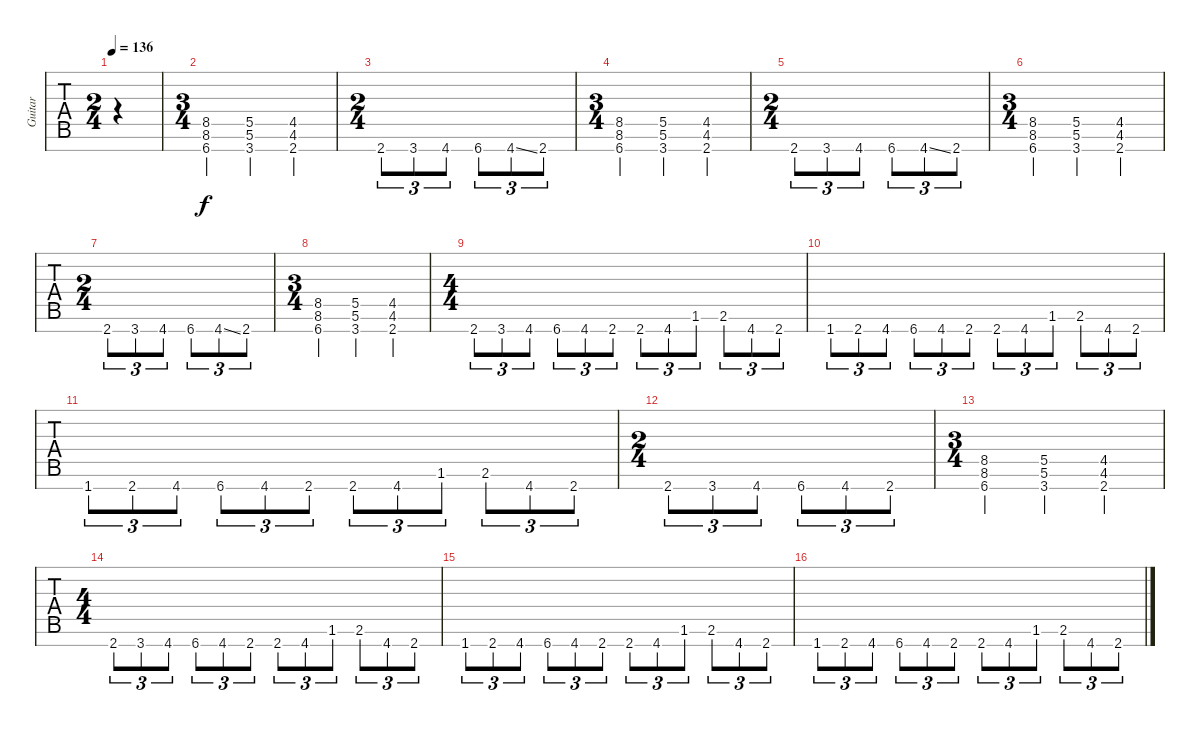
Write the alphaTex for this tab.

\track ("Guitar" "Guitar") {instrument overdrivenguitar}
\staff {tabs}
\tuning (Eb4 Bb3 Gb3 Db3 Ab2 Eb2 Bb1) {hide}
\ts (2 4)
\tempo 136
\clef f4
\ks c
|
\ts (3 4)
(8.5 8.6 6.7).4 (5.5 5.6 3.7).4 (4.5 4.6 2.7).4 |
\ts (2 4)
2.7.8{tu (3 2)} 3.7.8{tu (3 2)} 4.7.8{tu (3 2)} 6.7.8{tu (3 2)} 4.7{ss}.8{tu (3 2)} 2.7.8{tu (3 2)} |
\ts (3 4)
(8.5 8.6 6.7).4 (5.5 5.6 3.7).4 (4.5 4.6 2.7).4 |
\ts (2 4)
2.7.8{tu (3 2)} 3.7.8{tu (3 2)} 4.7.8{tu (3 2)} 6.7.8{tu (3 2)} 4.7{ss}.8{tu (3 2)} 2.7.8{tu (3 2)} |
\ts (3 4)
(8.5 8.6 6.7).4 (5.5 5.6 3.7).4 (4.5 4.6 2.7).4 |
\ts (2 4)
2.7.8{tu (3 2)} 3.7.8{tu (3 2)} 4.7.8{tu (3 2)} 6.7.8{tu (3 2)} 4.7{ss}.8{tu (3 2)} 2.7.8{tu (3 2)} |
\ts (3 4)
(8.5 8.6 6.7).4 (5.5 5.6 3.7).4 (4.5 4.6 2.7).4 |
\ts (4 4)
2.7.8{tu (3 2)} 3.7.8{tu (3 2)} 4.7.8{tu (3 2)} 6.7.8{tu (3 2)} 4.7.8{tu (3 2)} 2.7.8{tu (3 2)} 2.7.8{tu (3 2)} 4.7.8{tu (3 2)} 1.6.8{tu (3 2)} 2.6.8{tu (3 2)} 4.7.8{tu (3 2)} 2.7.8{tu (3 2)} |
1.7.8{tu (3 2)} 2.7.8{tu (3 2)} 4.7.8{tu (3 2)} 6.7.8{tu (3 2)} 4.7.8{tu (3 2)} 2.7.8{tu (3 2)} 2.7.8{tu (3 2)} 4.7.8{tu (3 2)} 1.6.8{tu (3 2)} 2.6.8{tu (3 2)} 4.7.8{tu (3 2)} 2.7.8{tu (3 2)} |
1.7.8{tu (3 2)} 2.7.8{tu (3 2)} 4.7.8{tu (3 2)} 6.7.8{tu (3 2)} 4.7.8{tu (3 2)} 2.7.8{tu (3 2)} 2.7.8{tu (3 2)} 4.7.8{tu (3 2)} 1.6.8{tu (3 2)} 2.6.8{tu (3 2)} 4.7.8{tu (3 2)} 2.7.8{tu (3 2)} |
\ts (2 4)
2.7.8{tu (3 2)} 3.7.8{tu (3 2)} 4.7.8{tu (3 2)} 6.7.8{tu (3 2)} 4.7.8{tu (3 2)} 2.7.8{tu (3 2)} |
\ts (3 4)
(8.5 8.6 6.7).4 (5.5 5.6 3.7).4 (4.5 4.6 2.7).4 |
\ts (4 4)
2.7.8{tu (3 2)} 3.7.8{tu (3 2)} 4.7.8{tu (3 2)} 6.7.8{tu (3 2)} 4.7.8{tu (3 2)} 2.7.8{tu (3 2)} 2.7.8{tu (3 2)} 4.7.8{tu (3 2)} 1.6.8{tu (3 2)} 2.6.8{tu (3 2)} 4.7.8{tu (3 2)} 2.7.8{tu (3 2)} |
1.7.8{tu (3 2)} 2.7.8{tu (3 2)} 4.7.8{tu (3 2)} 6.7.8{tu (3 2)} 4.7.8{tu (3 2)} 2.7.8{tu (3 2)} 2.7.8{tu (3 2)} 4.7.8{tu (3 2)} 1.6.8{tu (3 2)} 2.6.8{tu (3 2)} 4.7.8{tu (3 2)} 2.7.8{tu (3 2)} |
1.7.8{tu (3 2)} 2.7.8{tu (3 2)} 4.7.8{tu (3 2)} 6.7.8{tu (3 2)} 4.7.8{tu (3 2)} 2.7.8{tu (3 2)} 2.7.8{tu (3 2)} 4.7.8{tu (3 2)} 1.6.8{tu (3 2)} 2.6.8{tu (3 2)} 4.7.8{tu (3 2)} 2.7.8{tu (3 2)}
